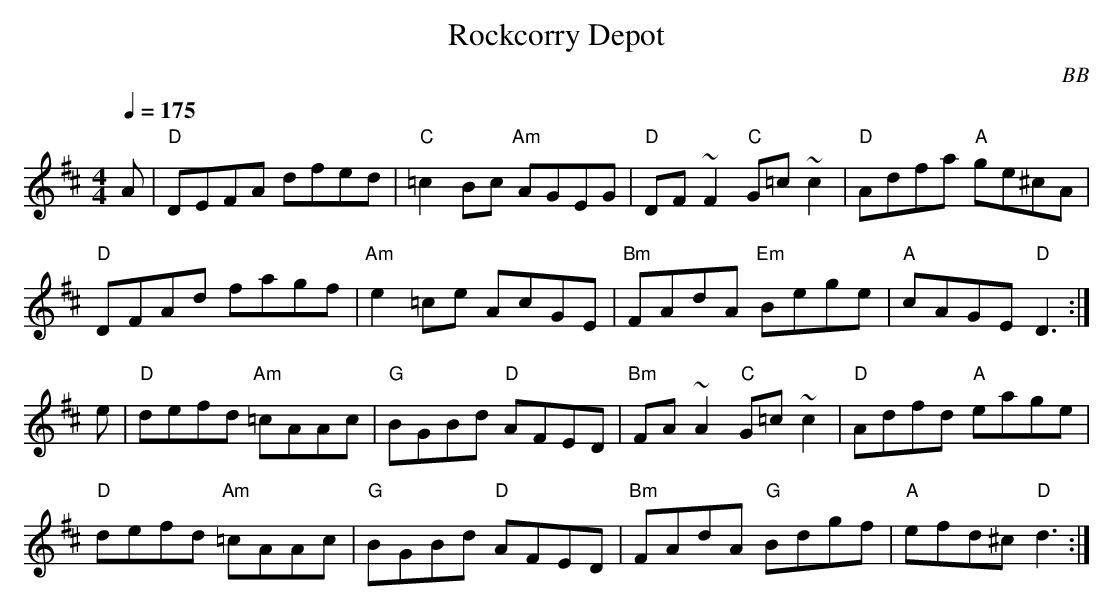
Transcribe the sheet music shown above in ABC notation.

X:1
T: Rockcorry Depot
C: BB
L: 1/8
M: 4/4
Q: 1/4=175
K: D
A|"D"DEFA dfed|"C"=c2 Bc "Am"AGEG|"D"DF ~F2 "C"G=c ~c2|"D"Adfa "A"ge^cA|
"D"DFAd fagf|"Am"e2 =ce AcGE|"Bm"FAdA "Em"Bege|"A"cAGE "D"D3 :|
e|"D"defd "Am"=cAAc|"G"BGBd "D"AFED|"Bm"FA ~A2 "C"G=c ~c2|"D"Adfd "A"eage|
"D"defd "Am"=cAAc|"G"BGBd "D"AFED|"Bm"FAdA "G"Bdgf|"A"efd^c "D"d3 :|
